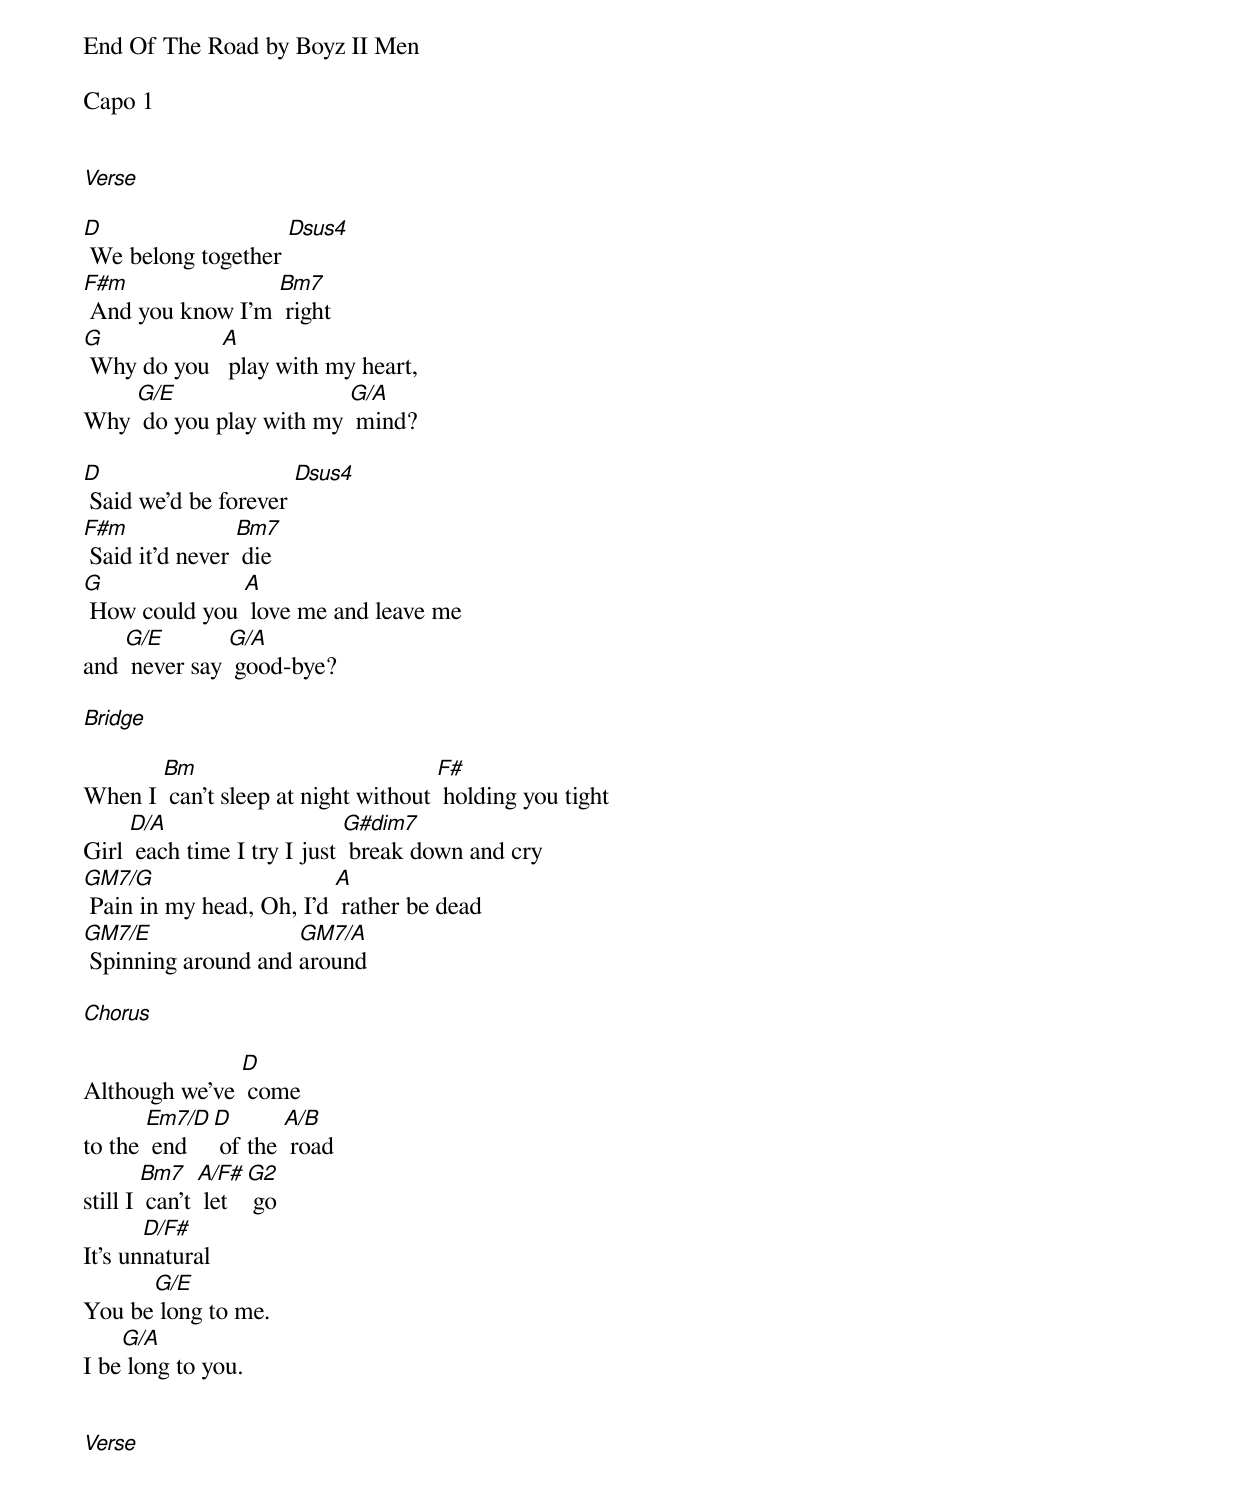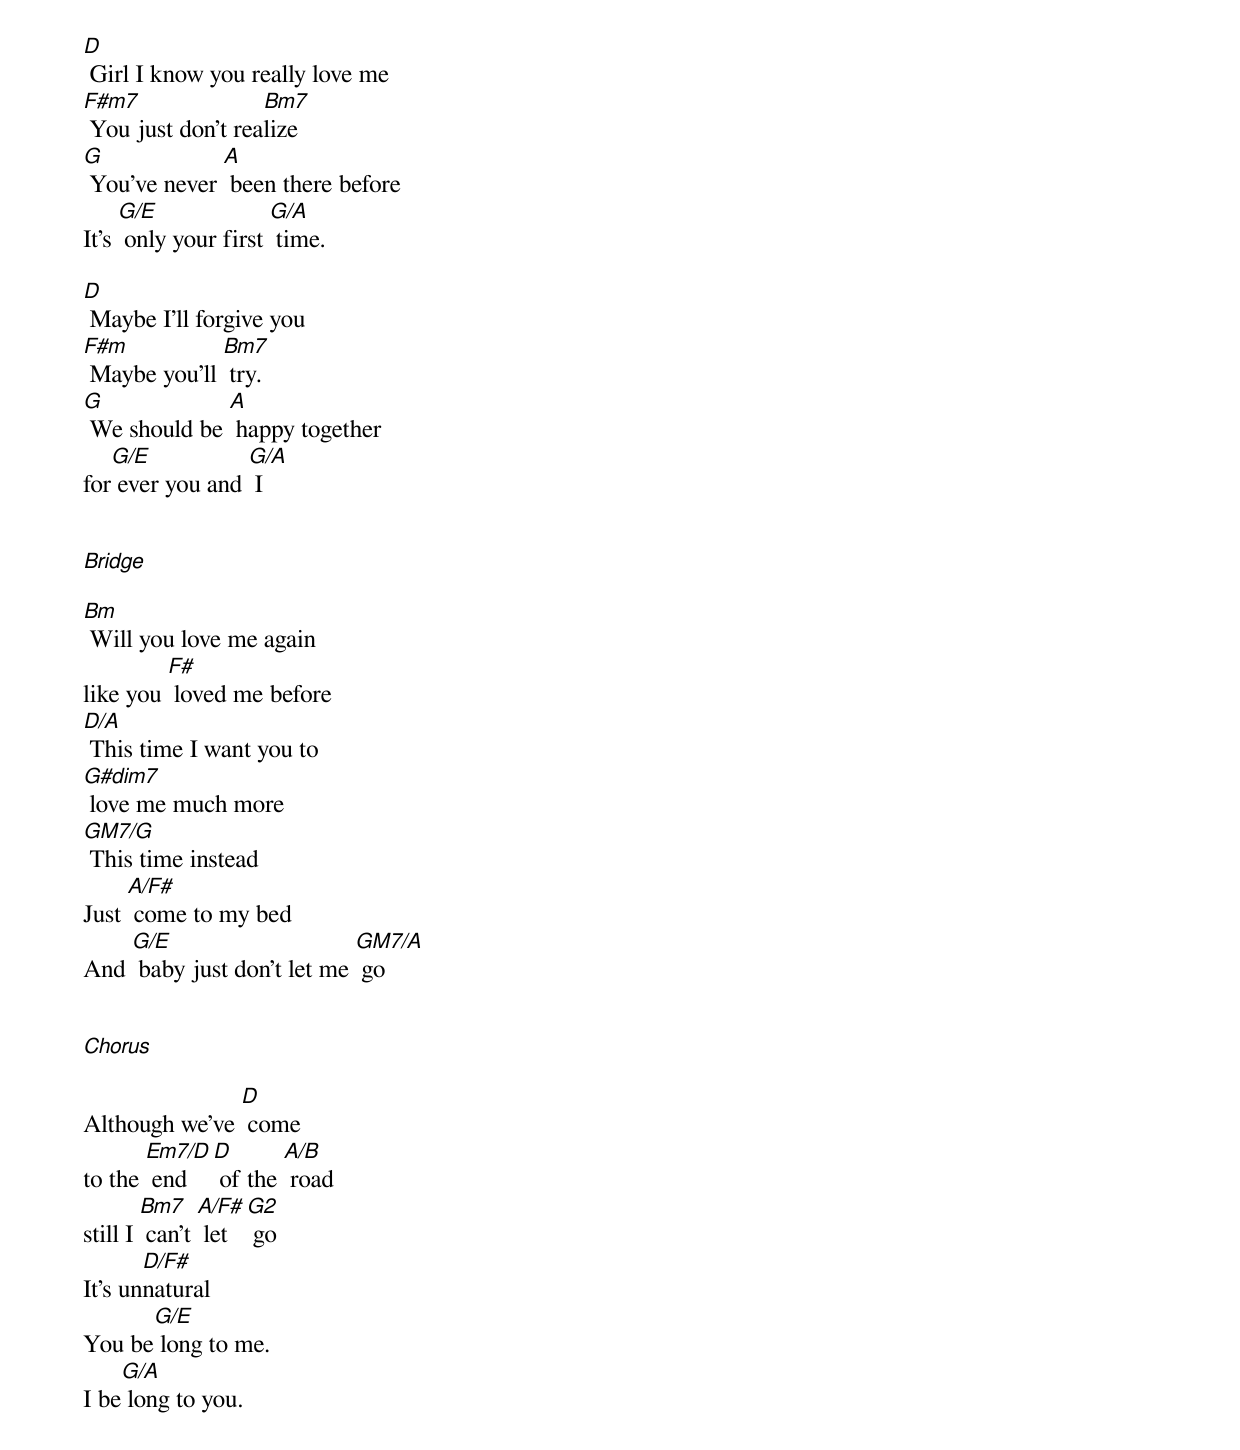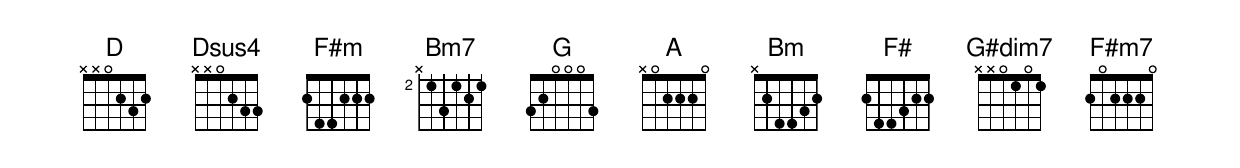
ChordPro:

End Of The Road by Boyz II Men

Capo 1


[Verse]

[D] We belong together [Dsus4]
[F#m] And you know I’m [Bm7] right
[G] Why do you  [A] play with my heart,
Why [G/E] do you play with my [G/A] mind?

[D] Said we’d be forever [Dsus4]
[F#m] Said it’d never [Bm7] die
[G] How could you [A] love me and leave me
and [G/E] never say [G/A] good-bye?

[Bridge]

When I [Bm] can’t sleep at night without [F#] holding you tight
Girl [D/A] each time I try I just [G#dim7] break down and cry
[GM7/G] Pain in my head, Oh, I’d [A] rather be dead
[GM7/E] Spinning around and [GM7/A]around

[Chorus]

Although we’ve [D] come
to the [Em7/D] end [D] of the [A/B] road
still I [Bm7] can’t [A/F#] let [G2] go
It’s un[D/F#]natural
You be[G/E] long to me.
I be[G/A] long to you.


[Verse]

[D] Girl I know you really love me
[F#m7] You just don’t rea[Bm7]lize
[G] You’ve never [A] been there before
It’s [G/E] only your first [G/A] time.

[D] Maybe I’ll forgive you
[F#m] Maybe you’ll [Bm7] try.
[G] We should be [A] happy together
for[G/E] ever you and [G/A] I


[Bridge]

[Bm] Will you love me again
like you [F#] loved me before
[D/A] This time I want you to
[G#dim7] love me much more
[GM7/G] This time instead
Just [A/F#] come to my bed
And [G/E] baby just don’t let me [GM7/A] go


[Chorus]

Although we’ve [D] come
to the [Em7/D] end [D] of the [A/B] road
still I [Bm7] can’t [A/F#] let [G2] go
It’s un[D/F#]natural
You be[G/E] long to me.
I be[G/A] long to you.

{% include music-notes.html %}
